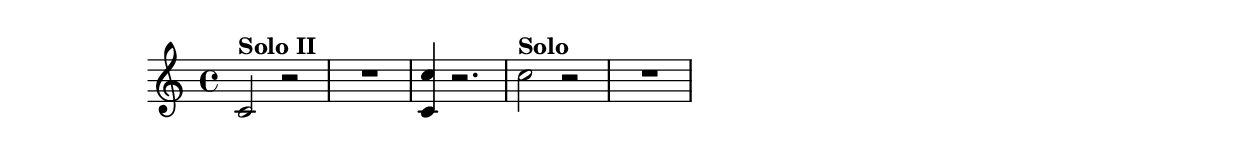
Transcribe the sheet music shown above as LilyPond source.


\header { texidoc = " Multimeasure rests are printed after solos, both
    for solo1 and for solo2."  }
\version "2.7.13"

\layout { raggedright = ##t }
\new Staff 
\partcombine
\relative c''{ R1*2 | c4 r2.  | c2 r  | R1 }
\relative c' {  c2 r | R1 | c4 r2. | R1*2  }
